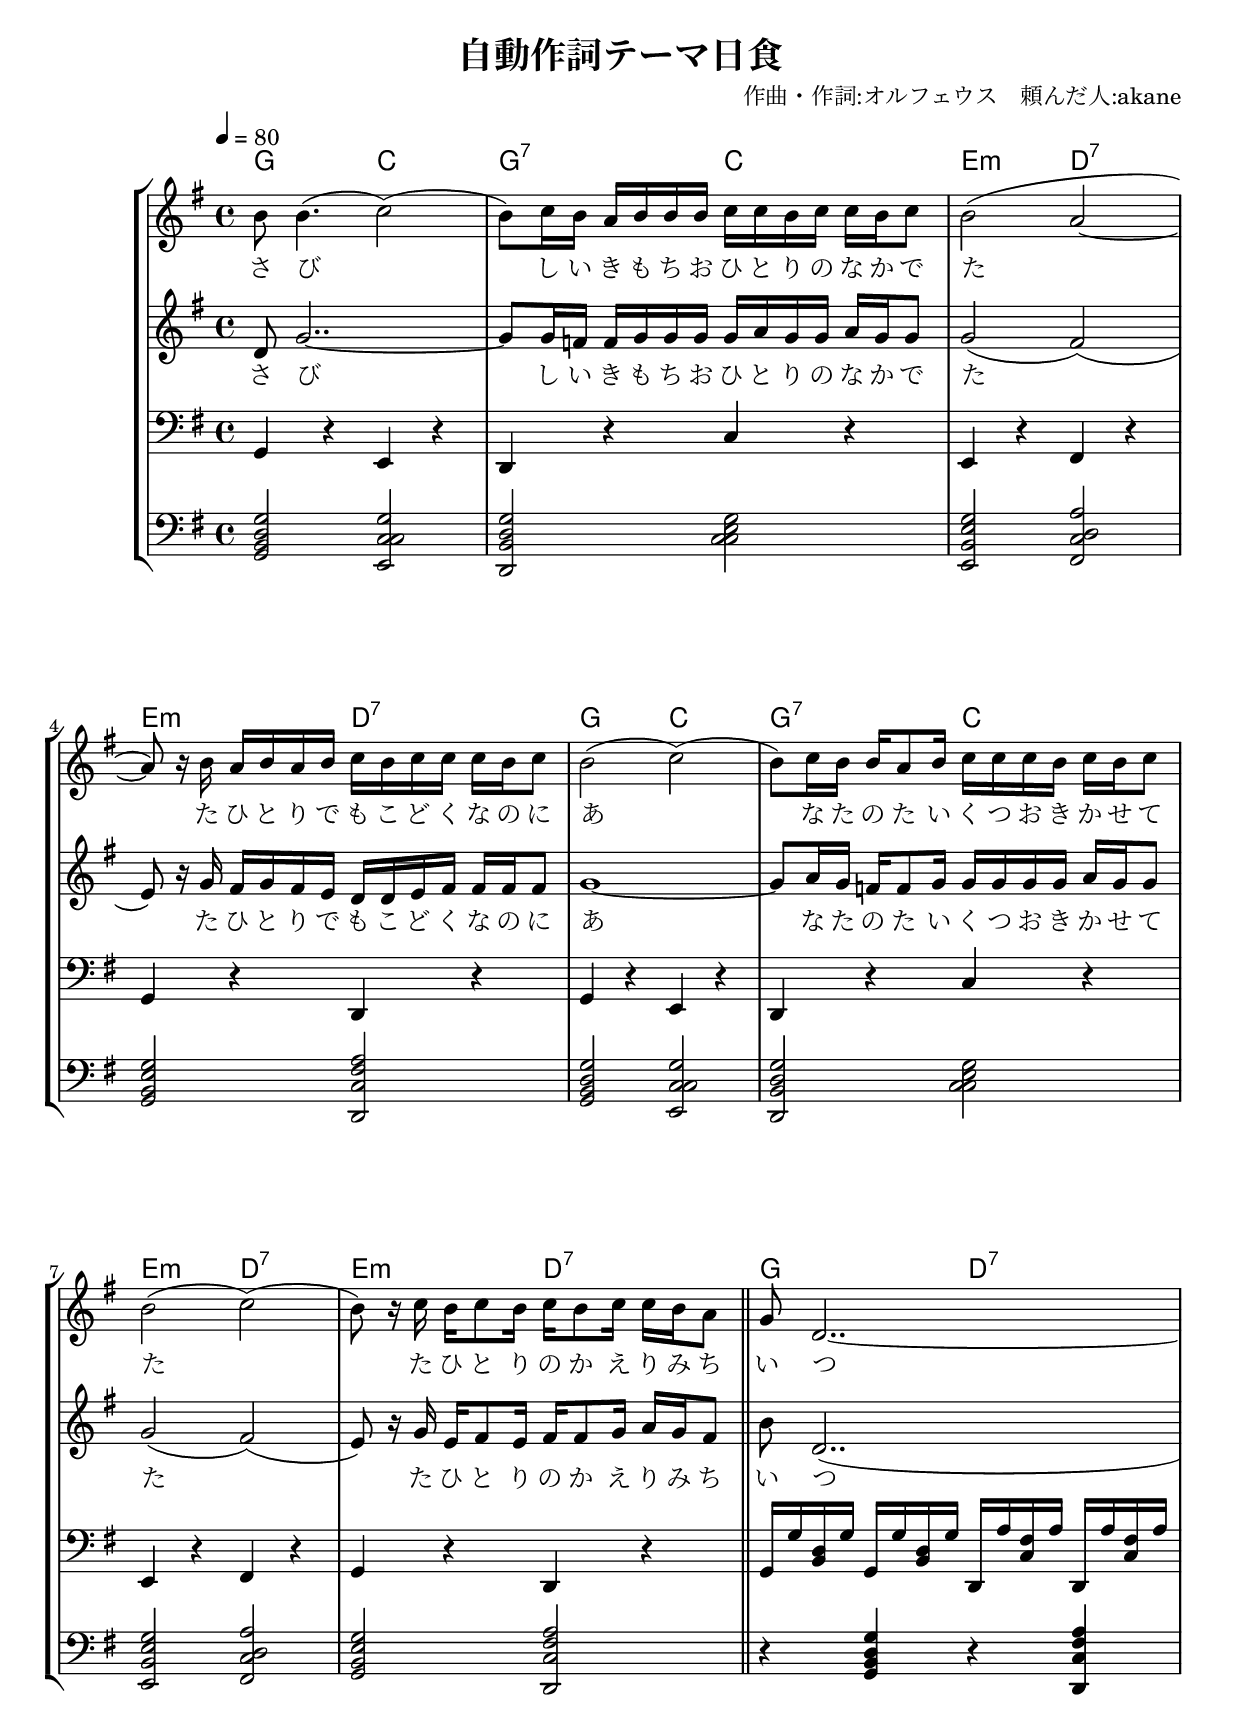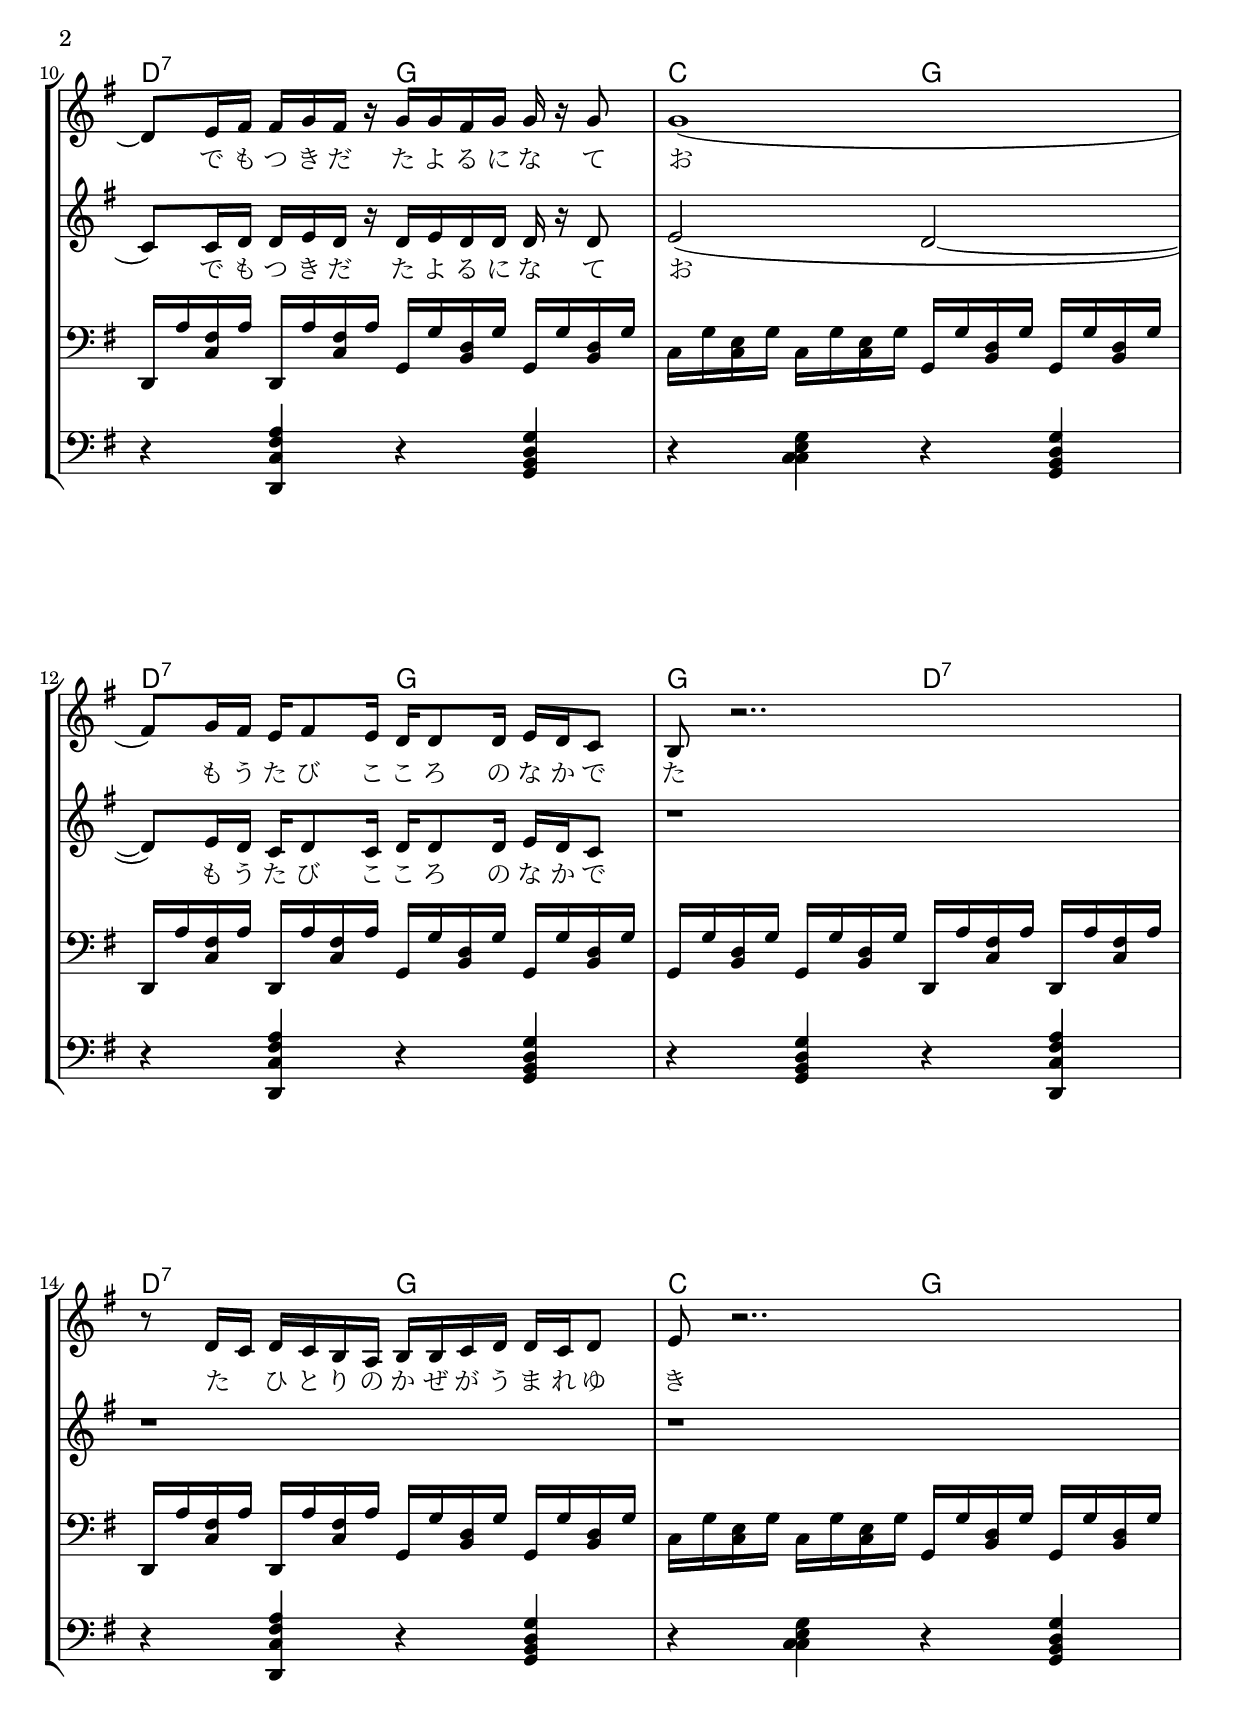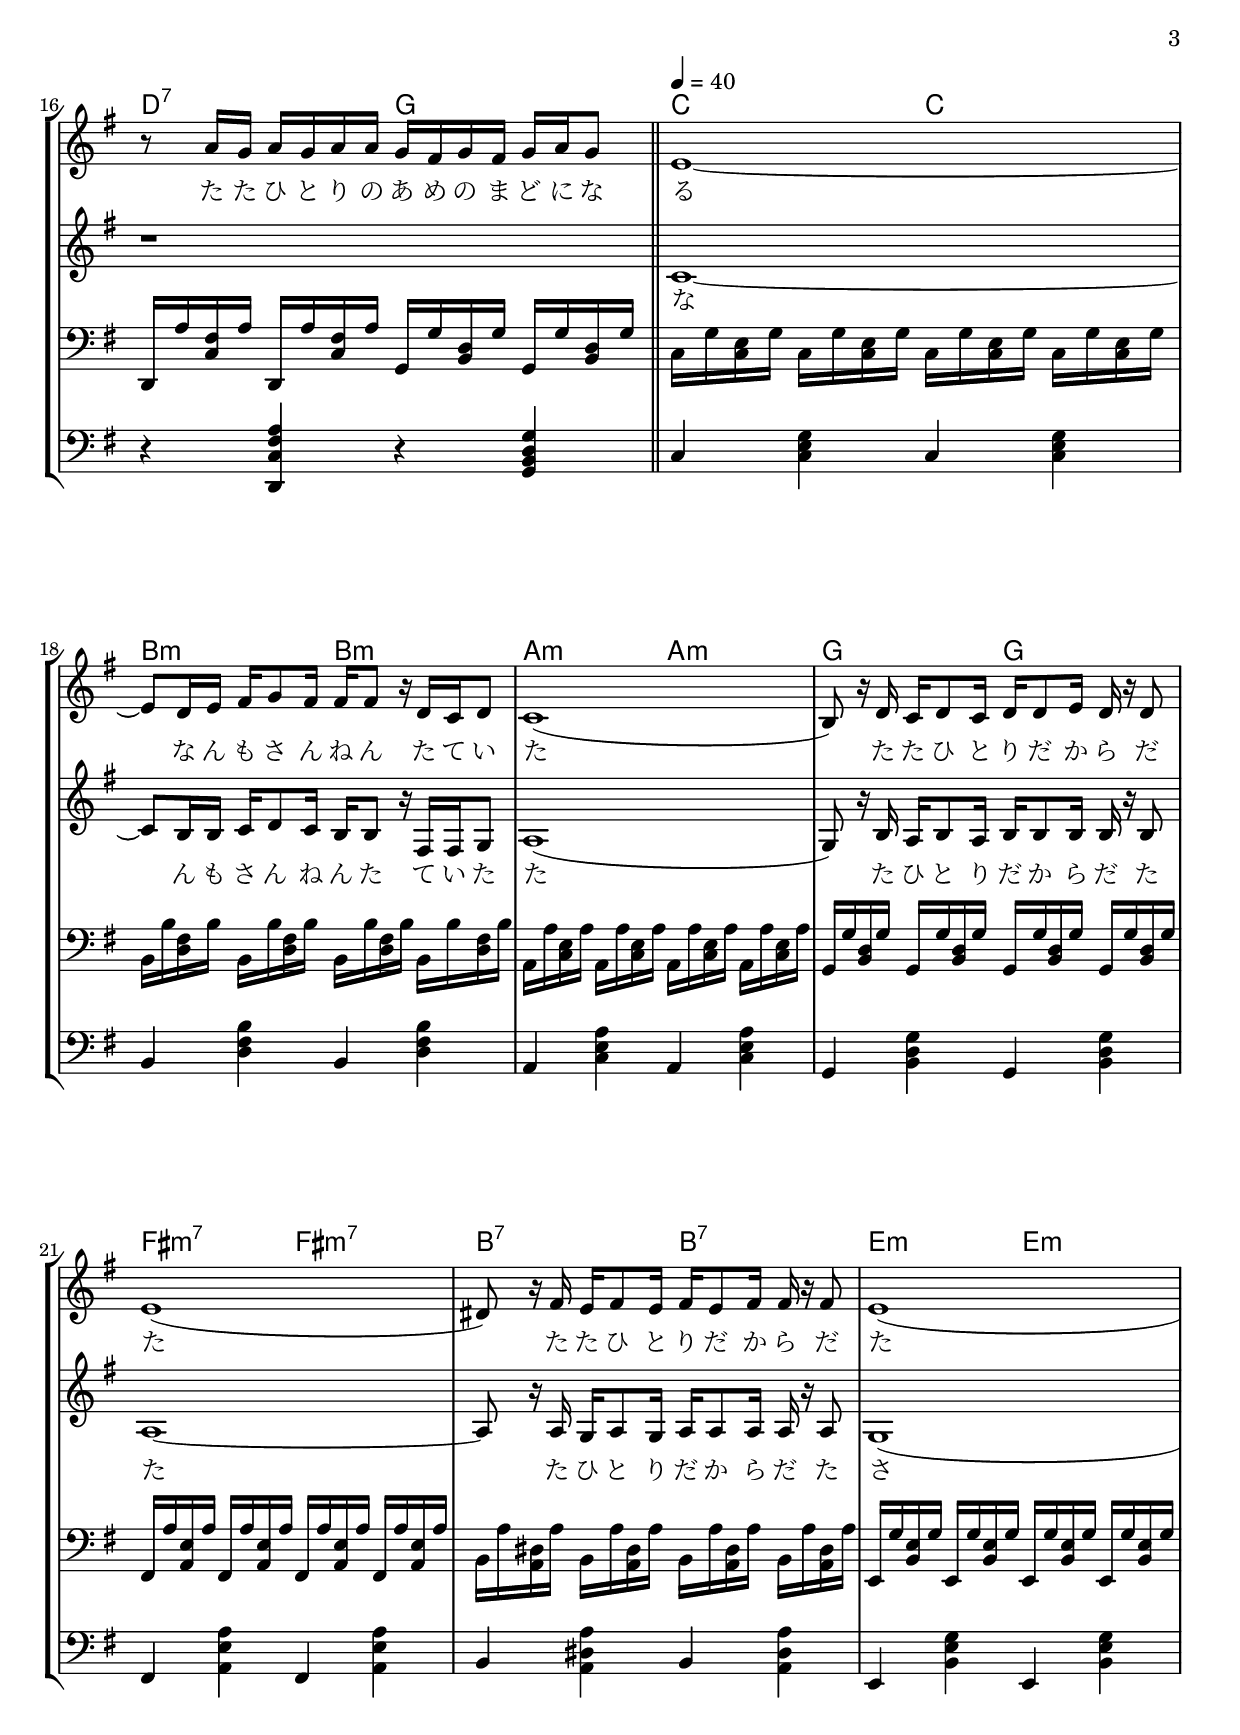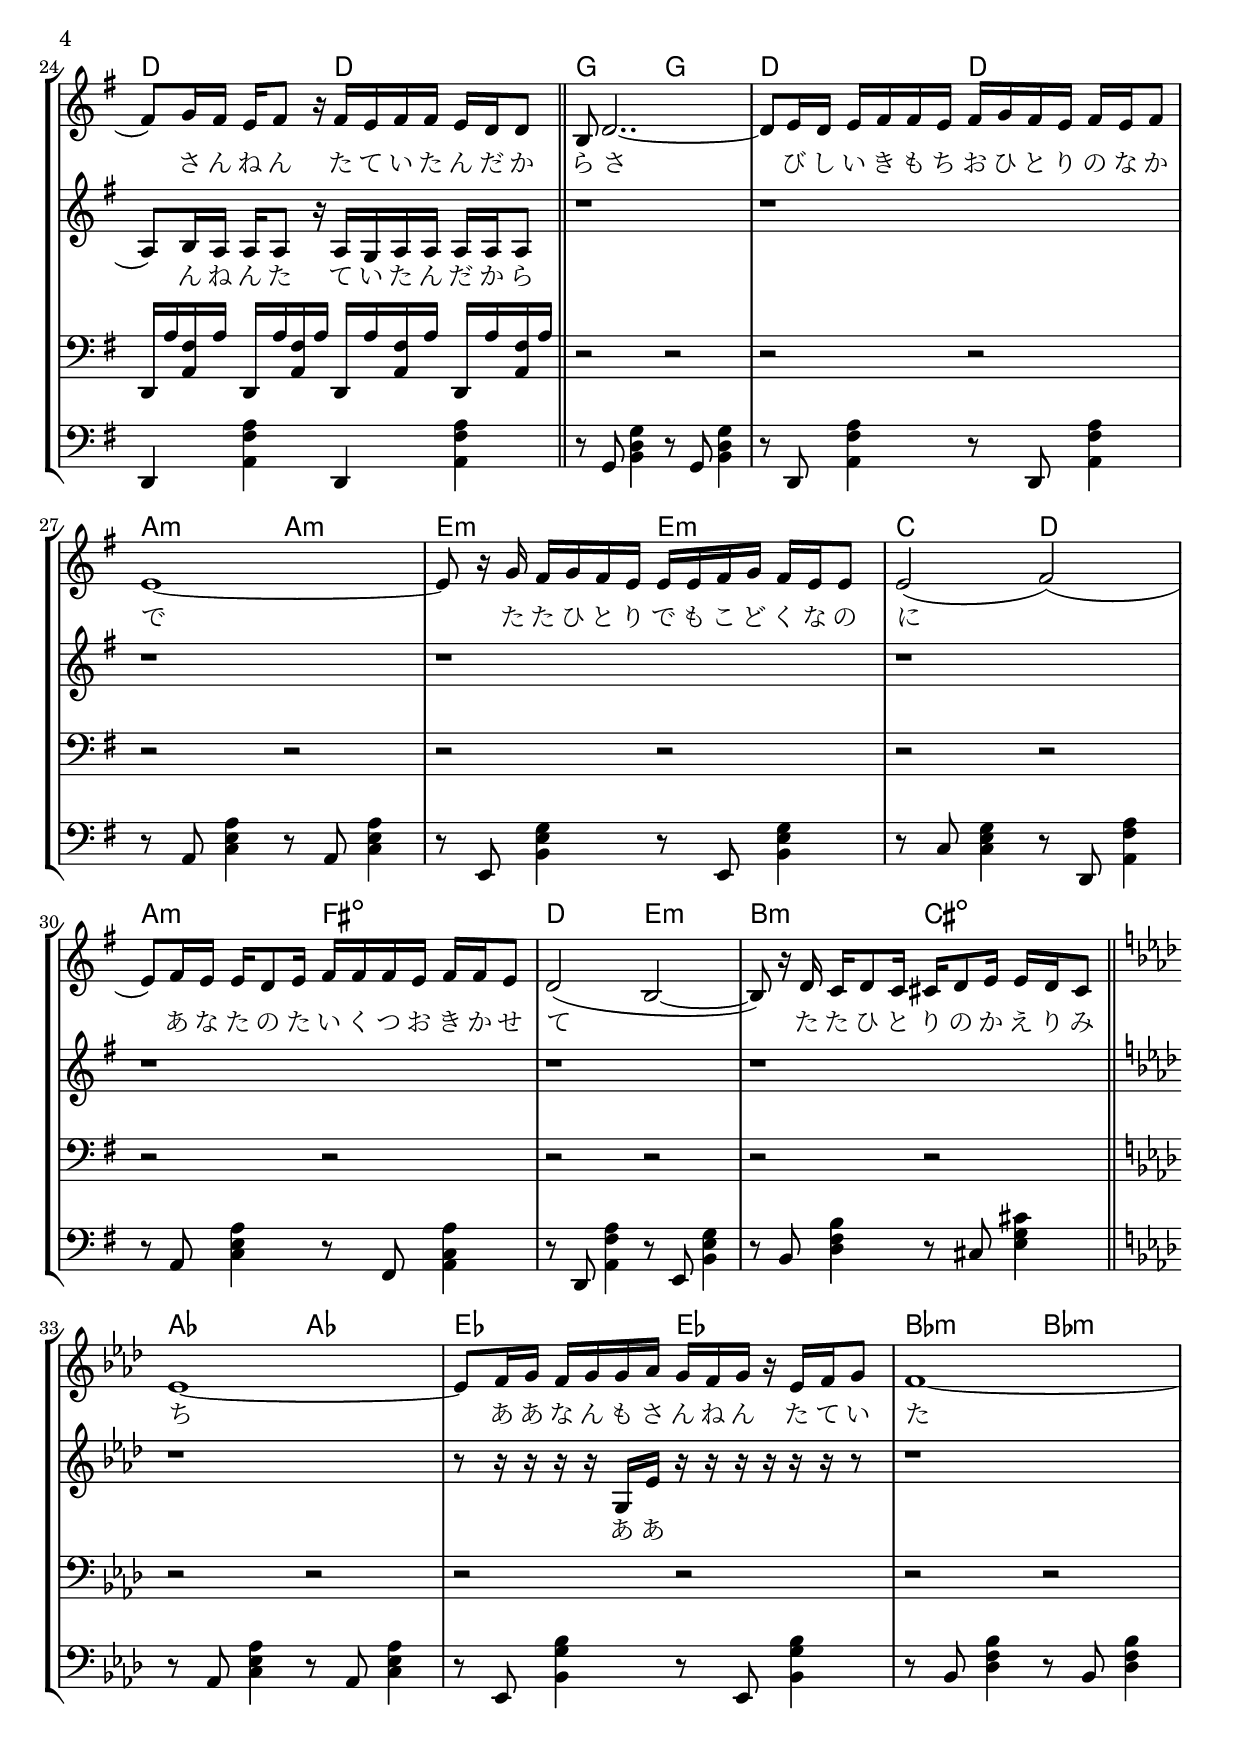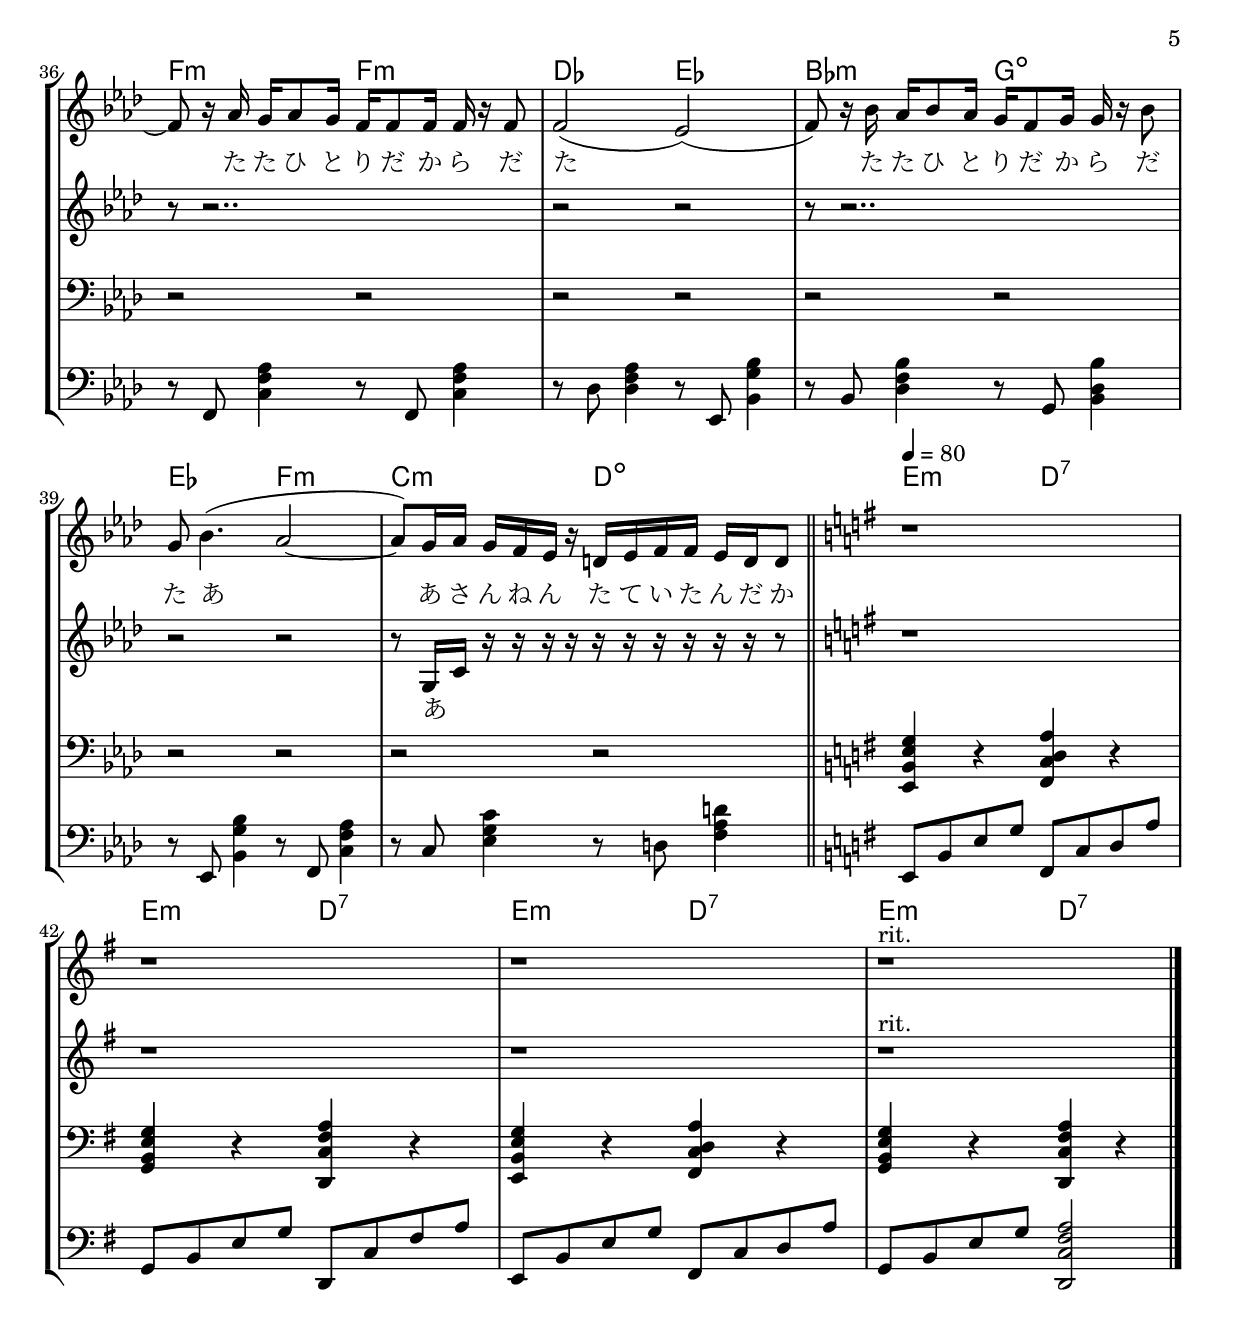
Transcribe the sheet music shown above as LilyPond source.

\version "2.12.1"

\header {
	title = \markup {自動作詞テーマ日食}
	composer = \markup \center-column {作曲・作詞:オルフェウス　頼んだ人:akane}
}

harmony = \chordmode {
	g2 c g:7 c e:m d:7 e:m d:7 g c g:7 c e:m d:7 e:m d:7 

	g d:7 d:7 g c g d:7 g g d:7 d:7 g c g d:7 g 

	c c b:m b:m a:m a:m g g fis:m7 fis:m7 b:7 b:7 e:m e:m d d 

	g g d d a:m a:m e:m e:m c d a:m fis:dim d e:m b:m cis:dim 

	as as es es bes:m bes:m f:m f:m des es bes:m g:dim es f:m c:m d:dim 

	e:m d:7 e:m d:7 e:m d:7 e:m d:7 
}

melody = {
	\set Staff.midiInstrument = #"Acoustic grand"
		\key g \major
	\tempo 4 = 80
b'8  b'4.  (c''2) 
	(b'8)  c''16  b'16  a'16  b'16  b'16  b'16  c''16  c''16  b'16  c''16  c''16  b'16  c''8 
	b'2  (a'2~ 
	a'8)  r16  b'16  a'16  b'16  a'16  b'16  c''16  b'16  c''16  c''16  c''16  b'16  c''8 
	b'2  (c''2) 
	(b'8)  c''16  b'16  b'16  a'8  b'16  c''16  c''16  c''16  b'16  c''16  b'16  c''8 
	b'2  (c''2) 
	(b'8)  r16  c''16  b'16  c''8  b'16  c''16  b'8  c''16  c''16  b'16  a'8
	\set Staff.midiInstrument = #"mmi0.34"
	g'8  d'2..~ 
	d'8  e'16  fis'16  fis'16  g'16  fis'16  r16  g'16  g'16  fis'16  g'16  g'16  r16  g'8 
	g'1 
	(fis'8)  g'16  fis'16  e'16  fis'8  e'16  d'16  d'8  d'16  e'16  d'16  c'8 
	b8  r2..~ 
	r8  d'16  c'16  d'16  c'16  b16  a16  b16  b16  c'16  d'16  d'16  c'16  d'8 
	e'8  r2.. 
	r8  a'16  g'16  a'16  g'16  a'16  a'16  g'16  fis'16  g'16  fis'16  g'16  a'16  g'8
	\set Staff.midiInstrument = #"mmi0.34"
		\tempo 4 = 40
e'1~ 
	e'8  d'16  e'16  fis'16  g'8  fis'16  fis'16  fis'8  r16  d'16  c'16  d'8 
	c'1 
	(b8)  r16  d'16  c'16  d'8  c'16  d'16  d'8  e'16  d'16  r16  d'8 
	e'1 
	(dis'8)  r16  fis'16  e'16  fis'8  e'16  fis'16  e'8  fis'16  fis'16  r16  fis'8 
	e'1 
	(fis'8)  g'16  fis'16  e'16  fis'8  r16  fis'16  e'16  fis'16  fis'16  e'16  d'16  d'8
	\set Staff.midiInstrument = #"mmi0.34"
	b8  d'2..~ 
	d'8  e'16  d'16  e'16  fis'16  fis'16  e'16  fis'16  g'16  fis'16  e'16  fis'16  e'16  fis'8 
	e'1~ 
	e'8  r16  g'16  fis'16  g'16  fis'16  e'16  e'16  e'16  fis'16  g'16  fis'16  e'16  e'8 
	e'2  (fis'2) 
	(e'8)  fis'16  e'16  e'16  d'8  e'16  fis'16  fis'16  fis'16  e'16  fis'16  fis'16  e'8 
	d'2  (b2~ 
	b8)  r16  d'16  c'16  d'8  c'16  cis'16  d'8  e'16  e'16  d'16  cis'8
	\set Staff.midiInstrument = #"mmi0.34"
		\key as \major
es'1~ 
	es'8  f'16  g'16  f'16  g'16  g'16  as'16  g'16  f'16  g'16  r16  es'16  f'16  g'8 
	f'1~ 
	f'8  r16  as'16  g'16  as'8  g'16  f'16  f'8  f'16  f'16  r16  f'8 
	f'2  (es'2) 
	(f'8)  r16  bes'16  as'16  bes'8  as'16  g'16  f'8  g'16  g'16  r16  bes'8 
	g'8  bes'4.  (as'2~ 
	as'8)  g'16  as'16  g'16  f'16  es'16  r16  d'16  es'16  f'16  f'16  es'16  d'16  d'8
	\key g \major
	\tempo 4 = 80
	r1 | r1 | r1 | r1^"rit." \bar "|."
}

words = \lyricmode {
	さ  び  し  い  き  も  ち  お  ひ  と  り  の  な  か  で  た  た  ひ  と  り  で  も  こ  ど  く  な  の  に  あ  な  た  の  た  い  く  つ  お  き  か  せ  て  た  た  ひ  と  り  の  か  え  り  み  ち  
	い  つ  で  も  つ  き  だ  た  よ  る  に  な  て  お  も  う  た  び  こ  こ  ろ  の  な  か  で  た  た  ひ  と  り  の  か  ぜ  が  う  ま  れ  ゆ  き  た  た  ひ  と  り  の  あ  め  の  ま  ど  に  な  る  
	な  ん  も  さ  ん  ね  ん  た  て  い  た  た  た  ひ  と  り  だ  か  ら  だ  た  た  た  ひ  と  り  だ  か  ら  だ  た  さ  ん  ね  ん  た  て  い  た  ん  だ  か  ら  
	さ  び  し  い  き  も  ち  お  ひ  と  り  の  な  か  で  た  た  ひ  と  り  で  も  こ  ど  く  な  の  に  あ  な  た  の  た  い  く  つ  お  き  か  せ  て  た  た  ひ  と  り  の  か  え  り  み  ち  
	あ  あ  な  ん  も  さ  ん  ね  ん  た  て  い  た  た  た  ひ  と  り  だ  か  ら  だ  た  た  た  ひ  と  り  だ  か  ら  だ  た  あ  あ  さ  ん  ね  ん  た  て  い  た  ん  だ  か  ら  
	
}

secondmelody = {
	\set Staff.midiInstrument = #"Acoustic grand"
		\key g \major
	\tempo 4 = 80
d'8  g'2..~ 
	g'8  g'16  f'16  f'16  g'16  g'16  g'16  g'16  a'16  g'16  g'16  a'16  g'16  g'8 
	g'2  (fis'2) 
	(e'8)  r16  g'16  fis'16  g'16  fis'16  e'16  d'16  d'16  e'16  fis'16  fis'16  fis'16  fis'8 
	g'1~ 
	g'8  a'16  g'16  f'16  f'8  g'16  g'16  g'16  g'16  g'16  a'16  g'16  g'8 
	g'2  (fis'2) 
	(e'8)  r16  g'16  e'16  fis'8  e'16  fis'16  fis'8  g'16  a'16  g'16  fis'8
	\set Staff.midiInstrument = #"mmi0.34"
	b'8  d'2.. 
	(c'8)  c'16  d'16  d'16  e'16  d'16  r16  d'16  e'16  d'16  d'16  d'16  r16  d'8 
	e'2  (d'2~ 
	d'8)  e'16  d'16  c'16  d'8  c'16  d'16  d'8  d'16  e'16  d'16  c'8
	r1 r1 r1 r1 	\set Staff.midiInstrument = #"mmi0.34"
		\tempo 4 = 40
c'1~ 
	c'8  b16  b16  c'16  d'8  c'16  b16  b8  r16  fis16  fis16  g8 
	a1 
	(g8)  r16  b16  a16  b8  a16  b16  b8  b16  b16  r16  b8 
	a1~ 
	a8  r16  a16  g16  a8  g16  a16  a8  a16  a16  r16  a8 
	g1 
	(a8)  b16  a16  a16  a8  r16  a16  g16  a16  a16  a16  a16  a8
	r1 | r1 | r1 | r1 | r1 | r1 | r1 | r1   
	\set Staff.midiInstrument = #"mmi0.34"
		\key as \major
r1 
	r8  r16  r16  r16  r16  g16  es'16  r16  r16  r16  r16  r16  r16  r8~ 
	r1 
	 r8  r2.. 
	r2  r2~ 
	r8  r2.. 
	r2  r2~ 
	r8  g16  c'16  r16  r16  r16  r16  r16  r16  r16  r16  r16  r16  r8
	\key g \major
	\tempo 4 = 80
	r1 | r1 | r1 | r1^"rit." \bar "|."
}

secondwords = \lyricmode {
	さ  び  し  い  き  も  ち  お  ひ  と  り  の  な  か  で  た  た  ひ  と  り  で  も  こ  ど  く  な  の  に  あ  な  た  の  た  い  く  つ  お  き  か  せ  て  た  た  ひ  と  り  の  か  え  り  み  ち  
	い  つ  で  も  つ  き  だ  た  よ  る  に  な  て  お  も  う  た  び  こ  こ  ろ  の  な  か  で  
	な  ん  も  さ  ん  ね  ん  た  て  い  た  た  た  ひ  と  り  だ  か  ら  だ  た  た  た  ひ  と  り  だ  か  ら  だ  た  さ  ん  ね  ん  た  て  い  た  ん  だ  か  ら  
	
	あ  あ  あ  あ  
	
}

tempochange = {
	\tempo 4 = 80
	r1 | r1 | r1 | r1 | r1 | r1 | r1 | r1 \bar "||"
	\tempo 4 = 80
	r1 | r1 | r1 | r1 | r1 | r1 | r1 | r1 \bar "||"
	\tempo 4 = 40
	r1 | r1 | r1 | r1 | r1 | r1 | r1 | r1 \bar "||"
	\tempo 4 = 40
	r1 | r1 | r1 | r1 | r1 | r1 | r1 | r1 \bar "||"
	\tempo 4 = 40
	r1 | r1 | r1 | r1 | r1 | r1 | r1 | r1 \bar "||"
	\tempo 4 = 80
	r1 | r1 | r1 | \tempo 4 = 60 r2 \tempo 4 = 53 r2 \bar "|."
}

mainacc = {
	\clef bass
	\set Staff.midiInstrument = #"Acoustic grand"
	\key g \major
	\tempo 4 = 80
	g,4 r4
	e,4 r4
	d,4 r4
	c4 r4
	e,4 r4
	fis,4 r4
	g,4 r4
	d,4 r4
	g,4 r4
	e,4 r4
	d,4 r4
	c4 r4
	e,4 r4
	fis,4 r4
	g,4 r4
	d,4 r4
	\bar "||"

	\set Staff.midiInstrument = #"Acoustic grand"
	g,16 g <b, d> g g, g <b, d> g
	d,16 a <c fis> a d, a <c fis> a
	d,16 a <c fis> a d, a <c fis> a
	g,16 g <b, d> g g, g <b, d> g
	c16 g <c e> g c g <c e> g
	g,16 g <b, d> g g, g <b, d> g
	d,16 a <c fis> a d, a <c fis> a
	g,16 g <b, d> g g, g <b, d> g
	g,16 g <b, d> g g, g <b, d> g
	d,16 a <c fis> a d, a <c fis> a
	d,16 a <c fis> a d, a <c fis> a
	g,16 g <b, d> g g, g <b, d> g
	c16 g <c e> g c g <c e> g
	g,16 g <b, d> g g, g <b, d> g
	d,16 a <c fis> a d, a <c fis> a
	g,16 g <b, d> g g, g <b, d> g
	\bar "||"

	\set Staff.midiInstrument = #"Acoustic grand"
	\tempo 4 = 40
	c16 g <c e> g c g <c e> g
	c16 g <c e> g c g <c e> g
	b,16 b <d fis> b b, b <d fis> b
	b,16 b <d fis> b b, b <d fis> b
	a,16 a <c e> a a, a <c e> a
	a,16 a <c e> a a, a <c e> a
	g,16 g <b, d> g g, g <b, d> g
	g,16 g <b, d> g g, g <b, d> g
	fis,16 a <a, e> a fis, a <a, e> a
	fis,16 a <a, e> a fis, a <a, e> a
	b,16 a <a, dis> a b, a <a, dis> a
	b,16 a <a, dis> a b, a <a, dis> a
	e,16 g <b, e> g e, g <b, e> g
	e,16 g <b, e> g e, g <b, e> g
	d,16 a <a, fis> a d, a <a, fis> a
	d,16 a <a, fis> a d, a <a, fis> a
	\bar "||"

	\set Staff.midiInstrument = #"Acoustic grand"
	r2
	r2
	r2
	r2
	r2
	r2
	r2
	r2
	r2
	r2
	r2
	r2
	r2
	r2
	r2
	r2
	\bar "||"

	\set Staff.midiInstrument = #"Acoustic grand"
	\key as \major
	r2
	r2
	r2
	r2
	r2
	r2
	r2
	r2
	r2
	r2
	r2
	r2
	r2
	r2
	r2
	r2
	\bar "||"

	\set Staff.midiInstrument = #"Acoustic grand"
	\key g \major
	\tempo 4 = 80
	<e, b, e g>4 r4
	<fis, c d a>4 r4
	<g, b, e g>4 r4
	<d, c fis a>4 r4
	<e, b, e g>4 r4
	<fis, c d a>4 r4
	<g, b, e g>4 r4
	<d, c fis a>4 r4
	\bar "|."
}

subacc = {
	\clef bass
	\set Staff.midiInstrument = #"Acoustic grand"
	\key g \major
	\tempo 4 = 80
	<g, b, d g>2
	<e, c c g>2
	<d, b, d g>2
	<c c e g>2
	<e, b, e g>2
	<fis, c d a>2
	<g, b, e g>2
	<d, c fis a>2
	<g, b, d g>2
	<e, c c g>2
	<d, b, d g>2
	<c c e g>2
	<e, b, e g>2
	<fis, c d a>2
	<g, b, e g>2
	<d, c fis a>2
	\bar "||"

	\set Staff.midiInstrument = #"Acoustic grand"
	r4 <g, b, d g>4
	r4 <d, c fis a>4
	r4 <d, c fis a>4
	r4 <g, b, d g>4
	r4 <c c e g>4
	r4 <g, b, d g>4
	r4 <d, c fis a>4
	r4 <g, b, d g>4
	r4 <g, b, d g>4
	r4 <d, c fis a>4
	r4 <d, c fis a>4
	r4 <g, b, d g>4
	r4 <c c e g>4
	r4 <g, b, d g>4
	r4 <d, c fis a>4
	r4 <g, b, d g>4
	\bar "||"

	\set Staff.midiInstrument = #"Acoustic grand"
	\tempo 4 = 40
	c4 <c e g>4
	c4 <c e g>4
	b,4 <d fis b>4
	b,4 <d fis b>4
	a,4 <c e a>4
	a,4 <c e a>4
	g,4 <b, d g>4
	g,4 <b, d g>4
	fis,4 <a, e a>4
	fis,4 <a, e a>4
	b,4 <a, dis a>4
	b,4 <a, dis a>4
	e,4 <b, e g>4
	e,4 <b, e g>4
	d,4 <a, fis a>4
	d,4 <a, fis a>4
	\bar "||"

	\set Staff.midiInstrument = #"Acoustic grand"
	r8 g, <b, d g>4
	r8 g, <b, d g>4
	r8 d, <a, fis a>4
	r8 d, <a, fis a>4
	r8 a, <c e a>4
	r8 a, <c e a>4
	r8 e, <b, e g>4
	r8 e, <b, e g>4
	r8 c <c e g>4
	r8 d, <a, fis a>4
	r8 a, <c e a>4
	r8 fis, <a, c a>4
	r8 d, <a, fis a>4
	r8 e, <b, e g>4
	r8 b, <d fis b>4
	r8 cis <e g cis'>4
	\bar "||"

	\set Staff.midiInstrument = #"Acoustic grand"
	\key as \major
	r8 as, <c es as>4
	r8 as, <c es as>4
	r8 es, <bes, g bes>4
	r8 es, <bes, g bes>4
	r8 bes, <des f bes>4
	r8 bes, <des f bes>4
	r8 f, <c f as>4
	r8 f, <c f as>4
	r8 des <des f as>4
	r8 es, <bes, g bes>4
	r8 bes, <des f bes>4
	r8 g, <bes, des bes>4
	r8 es, <bes, g bes>4
	r8 f, <c f as>4
	r8 c <es g c'>4
	r8 d <f as d'>4
	\bar "||"

	\set Staff.midiInstrument = #"Acoustic grand"
	\key g \major
	\tempo 4 = 80
	e,8 b,8 e8 g8
	fis,8 c8 d8 a8
	g,8 b,8 e8 g8
	d,8 c8 fis8 a8
	e,8 b,8 e8 g8
	fis,8 c8 d8 a8
	g,8 b,8 e8 g8
	<d, c fis a>2
	\bar "|."
}

percA = {
	\drummode {
	r1  |r1  |r1  |r1  |r1  |r1  |r1  |r2 r8 hho4 hho8  \bar "||"
	r8 cymr16 cymr16 cymr8 cymr16 cymr16 cymr8 cymr16 cymr16 cymr8 cymr8  |cymr8 cymr16 cymr16 cymr8 cymr16 cymr16 cymr8 cymr16 cymr16 cymr8 cymr8  |cymr8 cymr16 cymr16 cymr8 cymr16 cymr16 cymr8 cymr16 cymr16 cymr8 cymr16 cymr16  |cymr8 cymr16 cymr16 cymr8 cymr16 cymr16 cymr8 cymr16 cymr16 cymr8 cymr8  |r8 cymr16 cymr16 cymr8 cymr16 cymr16 cymr8 cymr16 cymr16 cymr8 cymr8  |cymr8 cymr16 cymr16 cymr8 cymr16 cymr16 cymr8 cymr16 cymr16 cymr8 cymr8  |cymr8 cymr16 cymr16 cymr8 cymr16 cymr16 cymr8 cymr16 cymr16 cymr8 cymr16 cymr16  |cymr8 cymr16 cymr16 cymr8 cymr16 cymr16 cymr8 cymr16 cymr16 cymr8 cymr8  \bar "||"
	r8 cymr16 cymr16 cymr8 cymr16 cymr16 cymr8 cymr16 cymr16 cymr8 cymr8  |cymr8 cymr16 cymr16 cymr8 cymr16 cymr16 cymr8 cymr16 cymr16 cymr8 cymr8  |cymr8 cymr16 cymr16 cymr8 cymr16 cymr16 cymr8 cymr16 cymr16 cymr8 cymr16 cymr16  |cymr8 cymr16 cymr16 cymr8 cymr16 cymr16 cymr8 cymr16 cymr16 cymr8 cymr8  |r8 cymr16 cymr16 cymr8 cymr16 cymr16 cymr8 cymr16 cymr16 cymr8 cymr8  |cymr8 cymr16 cymr16 cymr8 cymr16 cymr16 cymr8 cymr16 cymr16 cymr8 cymr8  |cymr8 cymr16 cymr16 cymr8 cymr16 cymr16 cymr8 cymr16 cymr16 cymr8 cymr16 cymr16  |cymr8 cymr16 cymr16 cymr8 cymr16 cymr16 cymr8 cymr16 cymr16 cymr8 cymr8  \bar "||"
	r8 cymr16 cymr16 cymr8 cymr16 cymr16 cymr8 cymr16 cymr16 cymr8 cymr8  |cymr8 cymr16 cymr16 cymr8 cymr16 cymr16 cymr8 cymr16 cymr16 cymr8 cymr8  |cymr8 cymr16 cymr16 cymr8 cymr16 cymr16 cymr8 cymr16 cymr16 cymr8 cymr16 cymr16  |cymr8 cymr16 cymr16 cymr8 cymr16 cymr16 cymr8 cymr16 cymr16 cymr8 cymr8  |r8 cymr16 cymr16 cymr8 cymr16 cymr16 cymr8 cymr16 cymr16 cymr8 cymr8  |cymr8 cymr16 cymr16 cymr8 cymr16 cymr16 cymr8 cymr16 cymr16 cymr8 cymr8  |cymr8 cymr16 cymr16 cymr8 cymr16 cymr16 cymr8 cymr16 cymr16 cymr8 cymr16 cymr16  |cymr8 cymr16 cymr16 cymr8 cymr16 cymr16 cymr8 cymr16 cymr16 cymr8 cymr8  \bar "||"
	r8 cymr16 cymr16 cymr8 cymr16 cymr16 cymr8 cymr16 cymr16 cymr8 cymr8  |cymr8 cymr16 cymr16 cymr8 cymr16 cymr16 cymr8 cymr16 cymr16 cymr8 cymr8  |cymr8 cymr16 cymr16 cymr8 cymr16 cymr16 cymr8 cymr16 cymr16 cymr8 cymr16 cymr16  |cymr8 cymr16 cymr16 cymr8 cymr16 cymr16 cymr8 cymr16 cymr16 cymr8 cymr8  |r8 cymr16 cymr16 cymr8 cymr16 cymr16 cymr8 cymr16 cymr16 cymr8 cymr8  |cymr8 cymr16 cymr16 cymr8 cymr16 cymr16 cymr8 cymr16 cymr16 cymr8 cymr8  |cymr8 cymr16 cymr16 cymr8 cymr16 cymr16 cymr8 cymr16 cymr16 cymr8 cymr16 cymr16  |cymr8 cymr16 cymr16 cymr8 cymr16 cymr16 cymr8 cymr16 cymr16 cymr8 cymr8  \bar "||"
	r8 cymr16 cymr16 cymr8 cymr16 cymr16 cymr8 cymr16 cymr16 cymr8 cymr8  |cymr8 cymr16 cymr16 cymr8 cymr16 cymr16 cymr8 cymr16 cymr16 cymr8 cymr8  |cymr8 cymr16 cymr16 cymr8 cymr16 cymr16 cymr8 cymr16 cymr16 cymr8 cymr16 cymr16  |cymr8 cymr16 cymr16 cymr8 cymr16 cymr16 cymr8 cymr16 cymr16 cymr8 cymr8  \bar "|."
	}
}

percB = {
	\drummode {
	r4. hhp2 hhp8  |r4. hhp2 hhp8  |r4. hhp2 hhp8  |r4. hhp2 hhp8  |r4. hhp2 hhp8  |r4. hhp2 hhp8  |r4. hhp2 hhp8  |hhp4 hhp4 hhp4 hhp4  \bar "||"
	r4 sn2 sn4  |r4 sn8 sn4. sn4  |r4 sn2 sn4  |r4 sn8 sn4. sn4  |r4 sn2 sn4  |r4 sn8 sn4. sn4  |r4 sn2 sn4  |r4 sn2 sn8 sn16 sn16  \bar "||"
	r4 sn2 sn4  |r4 sn8 sn4. sn4  |r4 sn2 sn4  |r4 sn8 sn4. sn4  |r4 sn2 sn4  |r4 sn8 sn4. sn4  |r4 sn2 sn4  |r4 sn2 sn8 sn16 sn16  \bar "||"
	r4 sn2 sn4  |r4 sn8 sn4. sn4  |r4 sn2 sn4  |r4 sn8 sn4. sn4  |r4 sn2 sn4  |r4 sn8 sn4. sn4  |r4 sn2 sn4  |r4 sn2 sn8 sn16 sn16  \bar "||"
	r4 sn2 sn4  |r4 sn8 sn4. sn4  |r4 sn2 sn4  |r4 sn8 sn4. sn4  |r4 sn2 sn4  |r4 sn8 sn4. sn4  |r4 sn2 sn4  |r4 sn2 sn8 sn16 sn16  \bar "||"
	r4 sn2 sn4  |r4 sn8 sn4. sn4  |r4 sn2 sn4  |r4 sn2 sn8 sn16 sn16  \bar "|."
	}
}

percC = {
	\drummode {
	hh4 hh4 hh4 hh4  |hh4 hh4 hh4 hh4  |hh4 hh4 hh4 hh4  |hh4 hh4 hh4 hh4  |hh4 hh4 hh4 hh4  |hh4 hh4 hh4 hh4  |hh4 hh4 hh4 hh4  |r4. hh2 r8  \bar "||"
	bd8. bd16 bd8. bd16 bd8. bd16 bd8. bd16  |bd8. bd16 bd8. bd16 bd8. bd16 bd4  |bd8. bd16 bd8. bd16 bd8. bd16 bd8. bd16  |bd8. bd16 bd8. bd16 bd8. bd16 bd4  |bd8. bd16 bd8. bd16 bd8. bd16 bd8. bd16  |bd8. bd16 bd8. bd16 bd8. bd16 bd4  |bd8. bd16 bd8. bd16 bd8. bd16 bd8. bd16  |bd8. bd16 bd8. bd16 bd8. bd16 bd8. bd16  \bar "||"
	bd8. bd16 bd8. bd16 bd8. bd16 bd8. bd16  |bd8. bd16 bd8. bd16 bd8. bd16 bd4  |bd8. bd16 bd8. bd16 bd8. bd16 bd8. bd16  |bd8. bd16 bd8. bd16 bd8. bd16 bd4  |bd8. bd16 bd8. bd16 bd8. bd16 bd8. bd16  |bd8. bd16 bd8. bd16 bd8. bd16 bd4  |bd8. bd16 bd8. bd16 bd8. bd16 bd8. bd16  |bd8. bd16 bd8. bd16 bd8. bd16 bd8. bd16  \bar "||"
	bd8. bd16 bd8. bd16 bd8. bd16 bd8. bd16  |bd8. bd16 bd8. bd16 bd8. bd16 bd4  |bd8. bd16 bd8. bd16 bd8. bd16 bd8. bd16  |bd8. bd16 bd8. bd16 bd8. bd16 bd4  |bd8. bd16 bd8. bd16 bd8. bd16 bd8. bd16  |bd8. bd16 bd8. bd16 bd8. bd16 bd4  |bd8. bd16 bd8. bd16 bd8. bd16 bd8. bd16  |bd8. bd16 bd8. bd16 bd8. bd16 bd8. bd16  \bar "||"
	bd8. bd16 bd8. bd16 bd8. bd16 bd8. bd16  |bd8. bd16 bd8. bd16 bd8. bd16 bd4  |bd8. bd16 bd8. bd16 bd8. bd16 bd8. bd16  |bd8. bd16 bd8. bd16 bd8. bd16 bd4  |bd8. bd16 bd8. bd16 bd8. bd16 bd8. bd16  |bd8. bd16 bd8. bd16 bd8. bd16 bd4  |bd8. bd16 bd8. bd16 bd8. bd16 bd8. bd16  |bd8. bd16 bd8. bd16 bd8. bd16 bd8. bd16  \bar "||"
	bd8. bd16 bd8. bd16 bd8. bd16 bd8. bd16  |bd8. bd16 bd8. bd16 bd8. bd16 bd4  |bd8. bd16 bd8. bd16 bd8. bd16 bd8. bd16  |bd8. bd16 bd8. bd16 bd8. bd16 bd8. bd16  \bar "|."
	}
}

percD = {
	\drummode {
	bd2. r8 bd8  |bd8. bd8. bd2 bd8  |bd2. r8 bd8  |bd8. bd8. bd2 bd8  |bd2. r8 bd8  |bd8. bd8. bd2 bd8  |bd2. r8 bd8  |bd8. bd4. r16 bd4 bd8  \bar "||"
	r1  |r2 r16 tommh4. r16  |r1  |r2 r16 tommh4. r16  |r1  |r2 r16 tommh4. r16  |r1  |r4. tommh2 r8  \bar "||"
	r1  |r2 r16 tommh4. r16  |r1  |r2 r16 tommh4. r16  |r1  |r2 r16 tommh4. r16  |r1  |r4. tommh2 r8  \bar "||"
	r1  |r2 r16 tommh4. r16  |r1  |r2 r16 tommh4. r16  |r1  |r2 r16 tommh4. r16  |r1  |r4. tommh2 r8  \bar "||"
	r1  |r2 r16 tommh4. r16  |r1  |r2 r16 tommh4. r16  |r1  |r2 r16 tommh4. r16  |r1  |r4. tommh2 r8  \bar "||"
	r1  |r2 r16 tommh4. r16  |r1  |r4. tommh2 r8  \bar "|."
	}
}

percE = {
	\drummode {
	r1 | r1 | r1 | r1 | r1 | r1 | r1 | r1 \bar "||"
	r1  |r2. r8 toml8  |r1  |r2. r8 toml8  |r1  |r2. r8 toml8  |r1  |r2 r16 toml4. r16  \bar "||"
	r1  |r2. r8 toml8  |r1  |r2. r8 toml8  |r1  |r2. r8 toml8  |r1  |r2 r16 toml4. r16  \bar "||"
	r1  |r2. r8 toml8  |r1  |r2. r8 toml8  |r1  |r2. r8 toml8  |r1  |r2 r16 toml4. r16  \bar "||"
	r1  |r2. r8 toml8  |r1  |r2. r8 toml8  |r1  |r2. r8 toml8  |r1  |r2 r16 toml4. r16  \bar "||"
	r1  |r2. r8 toml8  |r1  |r2 r16 toml4. r16  \bar "|."
	}
}

percF = {
	\drummode {
	r1 | r1 | r1 | r1 | r1 | r1 | r1 | r1 \bar "||"
	cymc1  |r1 |r1 |r1 |cymc1  |r1 |r1 |r1 \bar "||"
	cymc1  |r1 |r1 |r1 |cymc1  |r1 |r1 |r1 \bar "||"
	cymc1  |r1 |r1 |r1 |cymc1  |r1 |r1 |r1 \bar "||"
	cymc1  |r1 |r1 |r1 |cymc1  |r1 |r1 |r1 \bar "||"
	cymc1  |r1 |r1 |r1 \bar "|."
	}
}

\score {
	<<
		\new StaffGroup <<
			\new ChordNames {\harmony}
			\new Voice = "melody" {\melody}
			\new Lyrics \lyricsto "melody" \words
			\new Voice = "secondmelody" {\secondmelody}
			\new Lyrics \lyricsto "secondmelody" \secondwords
			\new Staff = "mainacc" {\mainacc}
			\new Staff = "subacc" {\subacc}
		>>
	>>
	\layout { }
}
